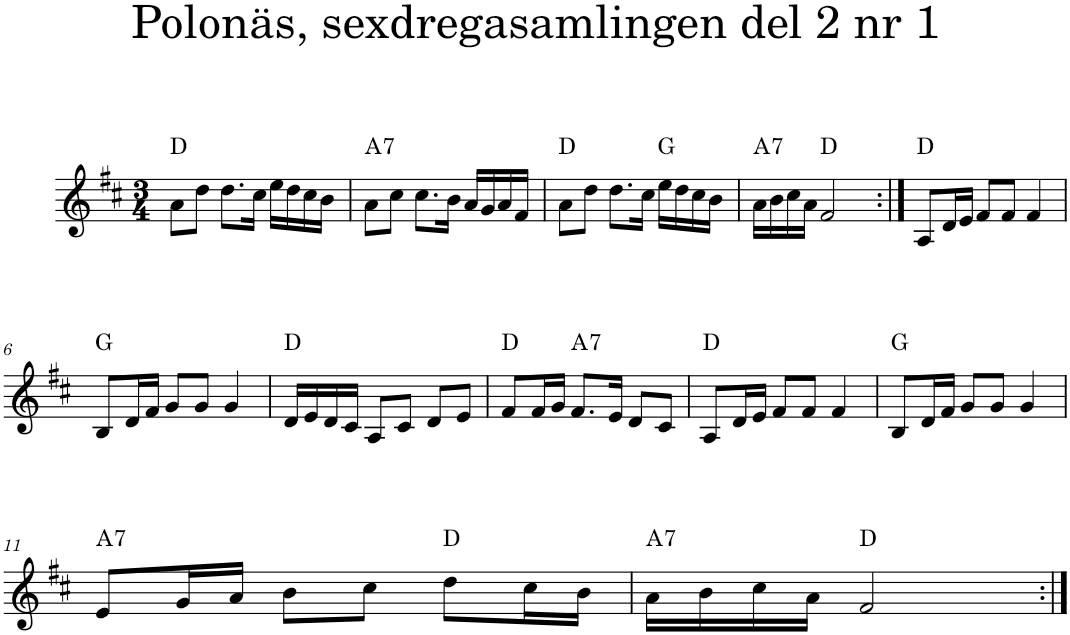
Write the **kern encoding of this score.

**kern	**harte
*part1	*part1
*staff1	*
*I"Piano	*
*I'Pno	*
*clefG2	*
*k[f#c#]	*
*D:	*
*M3/4	*
=1	=1
8a\L	D:maj
8dd\J	.
8.dd\L	.
16cc#\Jk	.
16ee\LL	.
16dd\	.
16cc#\	.
16b\JJ	.
=2	=2
!	!LO:H:kt=7
8a\L	A:7
8cc#\J	.
8.cc#\L	.
16b\Jk	.
16a/LL	.
16g/	.
16a/	.
16f#/JJ	.
=3	=3
8a\L	D:maj
8dd\J	.
8.dd\L	.
16cc#\Jk	.
16ee\LL	G:maj
16dd\	.
16cc#\	.
16b\JJ	.
=4	=4
!	!LO:H:kt=7
16a\LL	A:7
16b\	.
16cc#\	.
16a\JJ	.
2f#/	D:maj
=5:|!	=5:|!
8A/L	D:maj
16d/L	.
16e/JJ	.
8f#/L	.
8f#/J	.
4f#/	.
!!LO:LB:g=z
=6	=6
8B/L	G:maj
16d/L	.
16f#/JJ	.
8g/L	.
8g/J	.
4g/	.
=7	=7
16d/LL	D:maj
16e/	.
16d/	.
16c#/JJ	.
8A/L	.
8c#/J	.
8d/L	.
8e/J	.
=8	=8
8f#/L	D:maj
16f#/L	.
16g/JJ	.
!	!LO:H:kt=7
8.f#/L	A:7
16e/Jk	.
8d/L	.
8c#/J	.
=9	=9
8A/L	D:maj
16d/L	.
16e/JJ	.
8f#/L	.
8f#/J	.
4f#/	.
=10	=10
8B/L	G:maj
16d/L	.
16f#/JJ	.
8g/L	.
8g/J	.
4g/	.
!!LO:LB:g=z
=11	=11
!	!LO:H:kt=7
8e/L	A:7
16g/L	.
16a/JJ	.
8b\L	.
8cc#\J	.
8dd\L	D:maj
16cc#\L	.
16b\JJ	.
=12	=12
!	!LO:H:kt=7
16a\LL	A:7
16b\	.
16cc#\	.
16a\JJ	.
2f#/	D:maj
=:|!	=:|!
*-	*-
